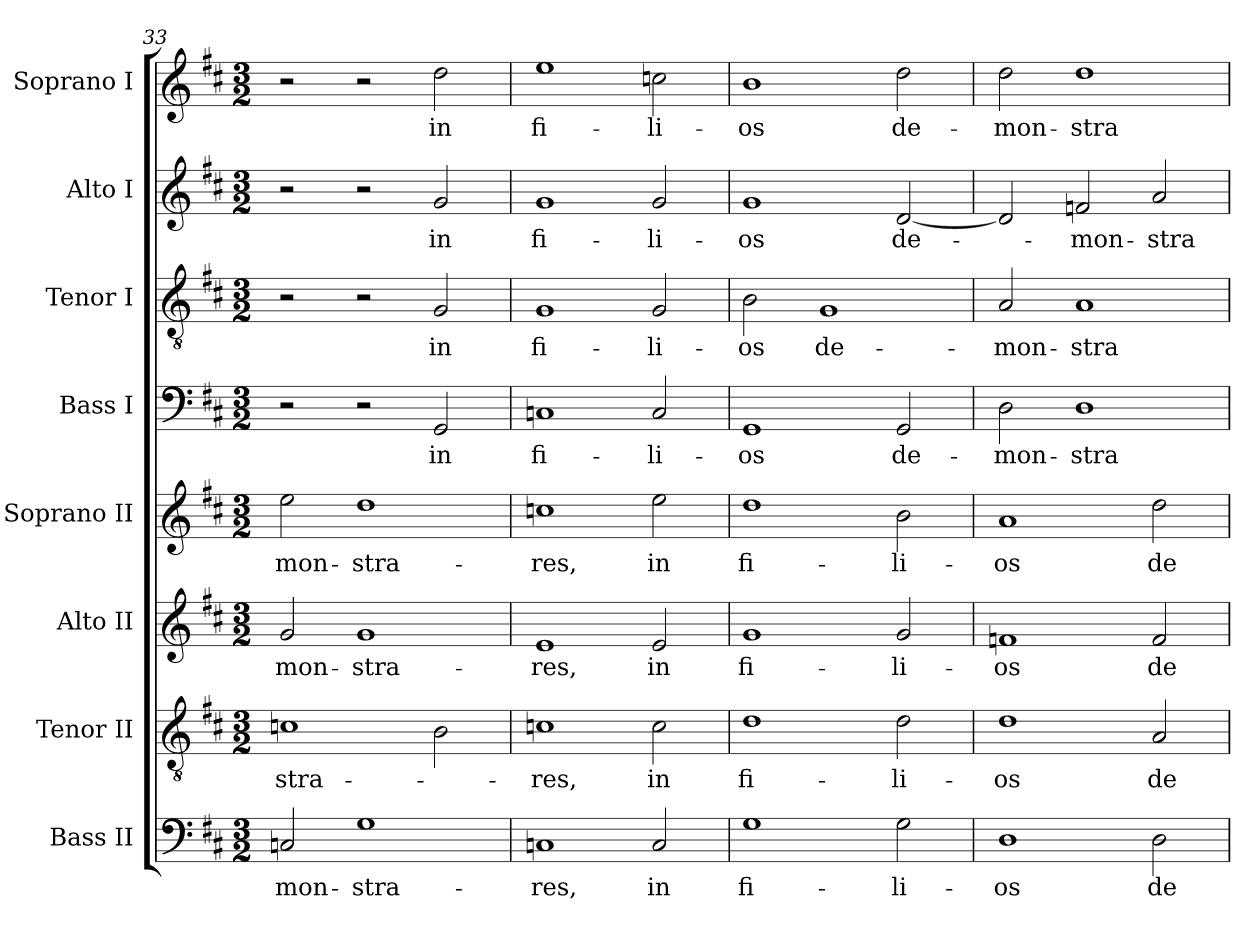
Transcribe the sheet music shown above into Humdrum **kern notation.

**kern	**text	**kern	**text	**kern	**text	**kern	**text	**kern	**text	**kern	**text	**kern	**text	**kern	**text
*part8	*part8	*part7	*part7	*part6	*part6	*part5	*part5	*part4	*part4	*part3	*part3	*part2	*part2	*part1	*part1
*staff8	*staff8	*staff7	*staff7	*staff6	*staff6	*staff5	*staff5	*staff4	*staff4	*staff3	*staff3	*staff2	*staff2	*staff1	*staff1
*I"Bass II	*	*I"Tenor II	*	*I"Alto II	*	*I"Soprano II	*	*I"Bass I	*	*I"Tenor I	*	*I"Alto I	*	*I"Soprano I	*
*	*	*	*	*	*	*I'Pno	*	*	*	*	*	*	*	*I'Pno	*
*clefF4	*	*clefGv2	*	*clefG2	*	*clefG2	*	*clefF4	*	*clefGv2	*	*clefG2	*	*clefG2	*
*k[f#c#]	*	*k[f#c#]	*	*k[f#c#]	*	*k[f#c#]	*	*k[f#c#]	*	*k[f#c#]	*	*k[f#c#]	*	*k[f#c#]	*
*D:	*	*D:	*	*D:	*	*D:	*	*D:	*	*D:	*	*D:	*	*D:	*
*M3/2	*	*M3/2	*	*M3/2	*	*M3/2	*	*M3/2	*	*M3/2	*	*M3/2	*	*M3/2	*
=33	=33	=33	=33	=33	=33	=33	=33	=33	=33	=33	=33	=33	=33	=33	=33
!	!LO:LY:b	!	!LO:LY:b	!	!LO:LY:b	!	!LO:LY:b	!	!	!	!	!	!	!	!
2Cn/	-mon-	1cn	-stra-	2g/	-mon-	2ee\	-mon-	2r	.	2r	.	2r	.	2r	.
!	!LO:LY:b	!	!	!	!LO:LY:b	!	!LO:LY:b	!	!	!	!	!	!	!	!
1G	-stra-	.	.	1g	-stra-	1dd	-stra-	2r	.	2r	.	2r	.	2r	.
!	!	!	!	!	!	!	!	!	!LO:LY:b	!	!LO:LY:b	!	!LO:LY:b	!	!LO:LY:b
.	.	2B\	.	.	.	.	.	2GG/	in	2G/	in	2g/	in	2dd\	in
=34	=34	=34	=34	=34	=34	=34	=34	=34	=34	=34	=34	=34	=34	=34	=34
!	!LO:LY:b	!	!LO:LY:b	!	!LO:LY:b	!	!LO:LY:b	!	!LO:LY:b	!	!LO:LY:b	!	!LO:LY:b	!	!LO:LY:b
1Cn	-res,	1cn	-res,	1e	-res,	1ccn	-res,	1Cn	fi-	1G	fi-	1g	fi-	1ee	fi-
!	!LO:LY:b	!	!LO:LY:b	!	!LO:LY:b	!	!LO:LY:b	!	!LO:LY:b	!	!LO:LY:b	!	!LO:LY:b	!	!LO:LY:b
2C/	in	2c\	in	2e/	in	2ee\	in	2C/	-li-	2G/	-li-	2g/	-li-	2ccn\	-li-
=35	=35	=35	=35	=35	=35	=35	=35	=35	=35	=35	=35	=35	=35	=35	=35
!	!LO:LY:b	!	!LO:LY:b	!	!LO:LY:b	!	!LO:LY:b	!	!LO:LY:b	!	!LO:LY:b	!	!LO:LY:b	!	!LO:LY:b
1G	fi-	1d	fi-	1g	fi-	1dd	fi-	1GG	-os	2B\	-os	1g	-os	1b	-os
!	!	!	!	!	!	!	!	!	!	!	!LO:LY:b	!	!	!	!
.	.	.	.	.	.	.	.	.	.	1G	de-	.	.	.	.
!	!LO:LY:b	!	!LO:LY:b	!	!LO:LY:b	!	!LO:LY:b	!	!LO:LY:b	!	!	!	!LO:LY:b	!	!LO:LY:b
2G\	-li-	2d\	-li-	2g/	-li-	2b\	-li-	2GG/	de-	.	.	[<2d/	de-	2dd\	de-
!!LO:LB:g=z
=36	=36	=36	=36	=36	=36	=36	=36	=36	=36	=36	=36	=36	=36	=36	=36
!	!LO:LY:b	!	!LO:LY:b	!	!LO:LY:b	!	!LO:LY:b	!	!LO:LY:b	!	!LO:LY:b	!	!	!	!LO:LY:b
1D	-os	1d	-os	1fn	-os	1a	-os	2D\	-mon-	2A/	-mon-	2d/]	.	2dd\	-mon-
!	!	!	!	!	!	!	!	!	!LO:LY:b	!	!LO:LY:b	!	!LO:LY:b	!	!LO:LY:b
.	.	.	.	.	.	.	.	1D	-stra-	1A	-stra-	2fn/	-mon-	1dd	-stra-
!	!LO:LY:b	!	!LO:LY:b	!	!LO:LY:b	!	!LO:LY:b	!	!	!	!	!	!LO:LY:b	!	!
2D\	de-	2A/	de-	2f/	de-	2dd\	de-	.	.	.	.	2a/	-stra-	.	.
=	=	=	=	=	=	=	=	=	=	=	=	=	=	=	=
*-	*-	*-	*-	*-	*-	*-	*-	*-	*-	*-	*-	*-	*-	*-	*-
